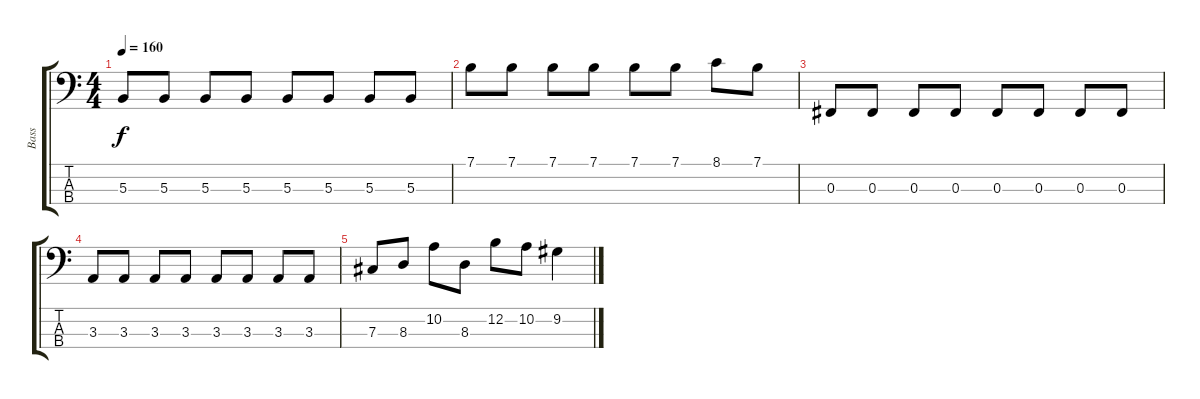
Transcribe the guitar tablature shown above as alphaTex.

\track ("Bass" "Bass") {instrument acousticbass}
\staff {score tabs}
\tuning (E2 B1 Gb1 Db1) {hide}
\ts (4 4)
\tempo 160
\clef f4
\ks c
5.3.8{dy f volume 3} 5.3.8 5.3.8 5.3.8 5.3.8 5.3.8 5.3.8 5.3.8 |
7.1.8 7.1.8 7.1.8 7.1.8 7.1.8 7.1.8 8.1.8 7.1.8 |
0.3.8{volume 1} 0.3.8 0.3.8 0.3.8 0.3.8 0.3.8 0.3.8 0.3.8 |
3.3.8 3.3.8 3.3.8 3.3.8 3.3.8 3.3.8 3.3.8 3.3.8 |
7.3.8{volume 1} 8.3.8 10.2.8 8.3.8 12.2.8 10.2.8 9.2.4
